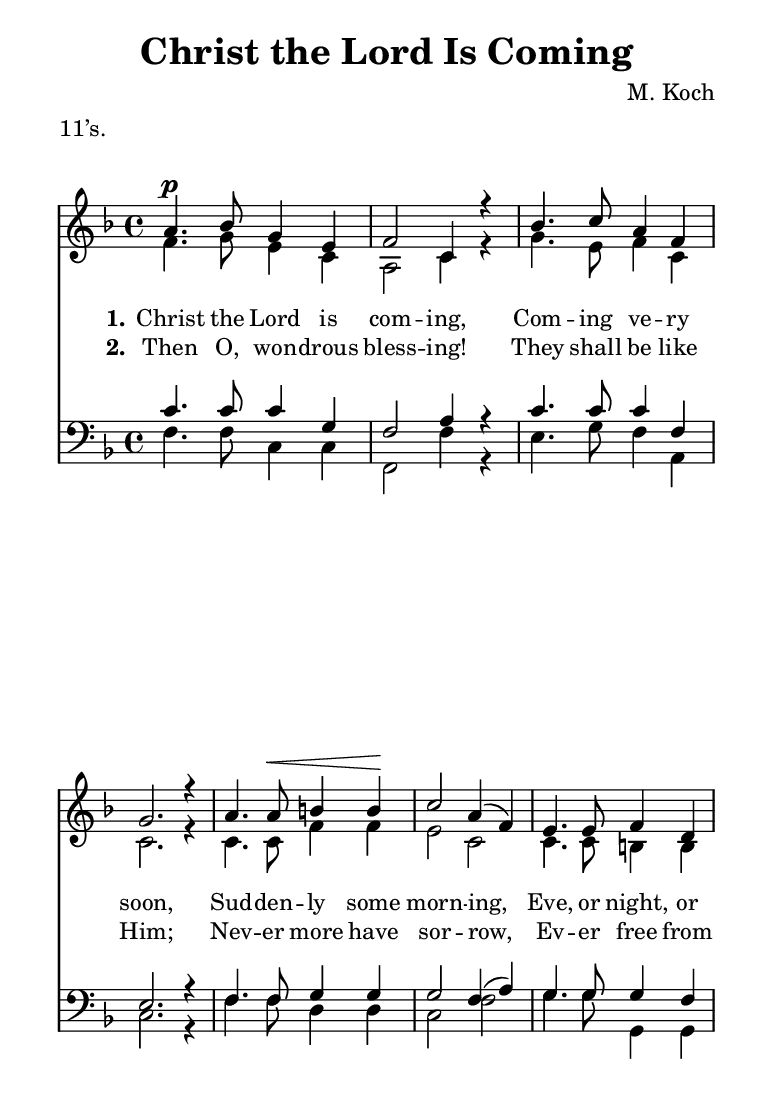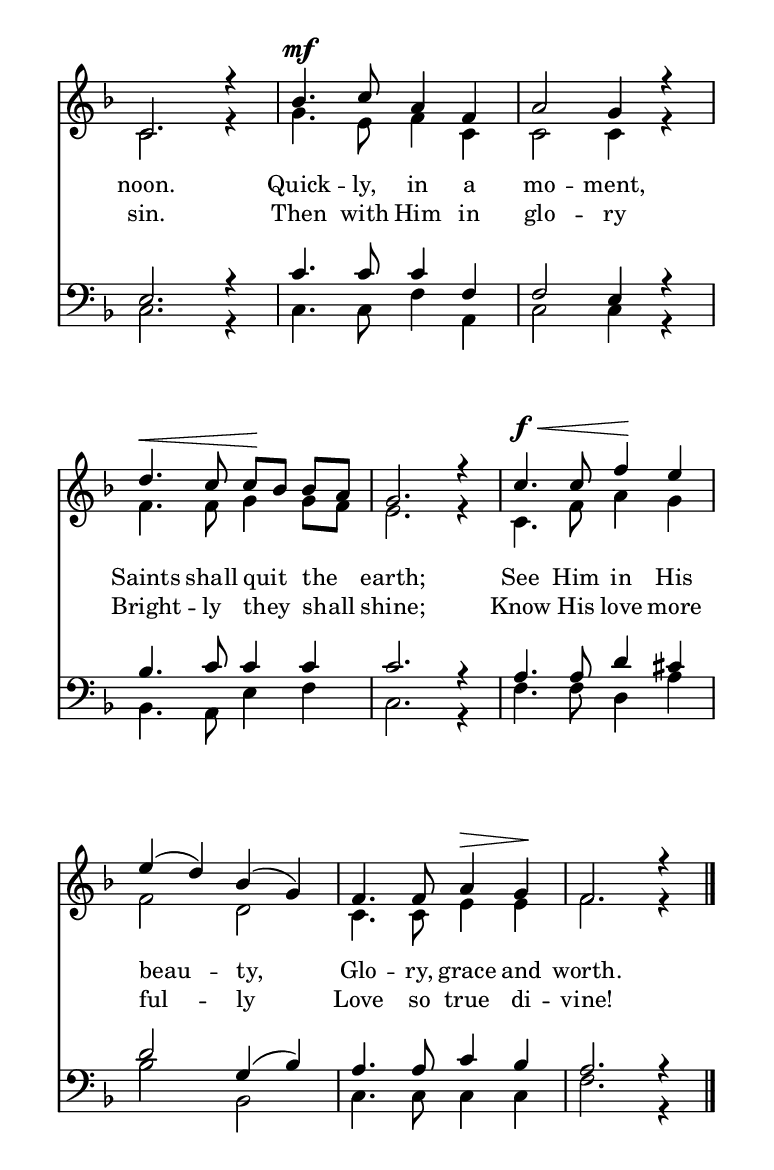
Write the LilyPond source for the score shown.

\include "common/global.ily"
\paper {
  \include "common/paper.ily"
  system-count = #(cond (is-eogsized 4) (#t #f))
}

\header{
  hymnnumber = "157"
  title = "Christ the Lord Is Coming"
  tunename = ""
  meter = "11’s."
  %poet = ""
  composer = "M. Koch"
  %copyright = ""
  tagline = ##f
}

global = {
  \include "common/overrides.ily"
  \time 4/4
  \override Score.MetronomeMark.transparent = ##t % hide all fermata changes too
  \tempo 4=80
  \key f \major
  \autoBeamOff
}

notesSoprano = {
\global
\relative c'' {

  a4.^\p bes8 g4 e | f2 c4 r4 |
  bes'4. c8 a4 f | g2. r4 |
  a4. a8^\< b4 b\! | c2 a4( f) |
  e4. e8 f4 d | c2. r4 |

  bes'4.^\mf c8 a4 f | a2 g4 r4 |
  d'4.^\< c8 c8\![ bes] bes[ a] | g2. r4 |
  c4.^\f^\< c8 f4\! e | e( d) bes( g) |
  f4. f8 a4^\> g\! | f2. r4 |

  \bar "|."

}
}

notesAlto = {
\global
\relative e' {

  f4. g8 e4 c | a2 c4 r4 |
  g'4. e8 f4 c | c2. r4 |
  c4. c8 f4 f | e2 c |
  c4. c8 b4 b | c2. r4 |

  g'4. e8 f4 c | c2 c4 r4 |
  f4. f8 g4 g8[ f] | e2. r4 |
  c4. f8 a4 g | f2 d |
  c4. c8 e4 e | f2. r4 |

}
}

notesTenor = {
\global
\relative a {

  c4. c8 c4 g | f2 a4 r4 |
  c4. c8 c4 f, | e2. r4 |
  f4. f8 g4 g | g2 f4( a) |
  g4. g8 g4 f | e2. r4 |

  c'4. c8 c4 f, | f2 e4 r4 |
  bes'4. c8 c4 c | c2. r4 |
  a4. a8 d4 cis | d2 g,4( bes) |
  a4. a8 c4 bes | a2. r4 |

}
}

notesBass = {
\global
\relative f {

  f4. f8 c4 c | f,2 f'4 r4 |
  e4. g8 f4 a, | c2. r4 |
  f4. f8 d4 d | c2 f |
  g4. g8 g,4 g | c2. r4 |

  c4. c8 f4 a, | c2 c4 r4 |
  bes4. a8 e'4 f | c2. r4 |
  f4. f8 d4 a' | bes2 bes, |
  c4. c8 c4 c | f2. r4 |

}
}

wordsA = \lyricmode {
\set stanza = "1."

Christ the Lord is com -- ing,
Com -- ing ve -- ry soon,
Sud -- den -- ly some morn -- ing,
Eve, or night, or noon.
Quick -- ly, in a mo -- ment,
Saints shall quit the earth;
See Him in His beau -- ty,
Glo -- ry, grace and worth.

}

wordsB = \lyricmode {
\set stanza = "2."

Then O, won -- drous bless -- ing!
They shall be like Him;
Nev -- er more have sor -- row,
Ev -- er free from sin.
Then with Him in glo -- ry
Bright -- ly they shall shine;
Know His love more ful -- ly
Love so true di -- vine!

}

\score {
  \context ChoirStaff <<
    \context Staff = upper <<
      \set ChoirStaff.systemStartDelimiter = #'SystemStartBar
      \context Voice  = sopranos { \voiceOne << \notesSoprano >> }
      \context Voice  = altos { \voiceTwo << \notesAlto >> }
      \context Lyrics = one   \lyricsto sopranos \wordsA
      \context Lyrics = two   \lyricsto sopranos \wordsB
    >>
    \context Staff = men <<
      \clef bass
      \context Voice  = tenors { \voiceOne << \notesTenor >> }
      \context Voice  = basses { \voiceTwo << \notesBass >> }
    >>
  >>
  \layout {
    \include "common/layout.ily"
  }
  \midi{
    \include "common/midi.ily"
  }
}

\version "2.18.0"  % necessary for upgrading to future LilyPond versions.

% vi:set et ts=2 sw=2 ai nocindent syntax=lilypond:
